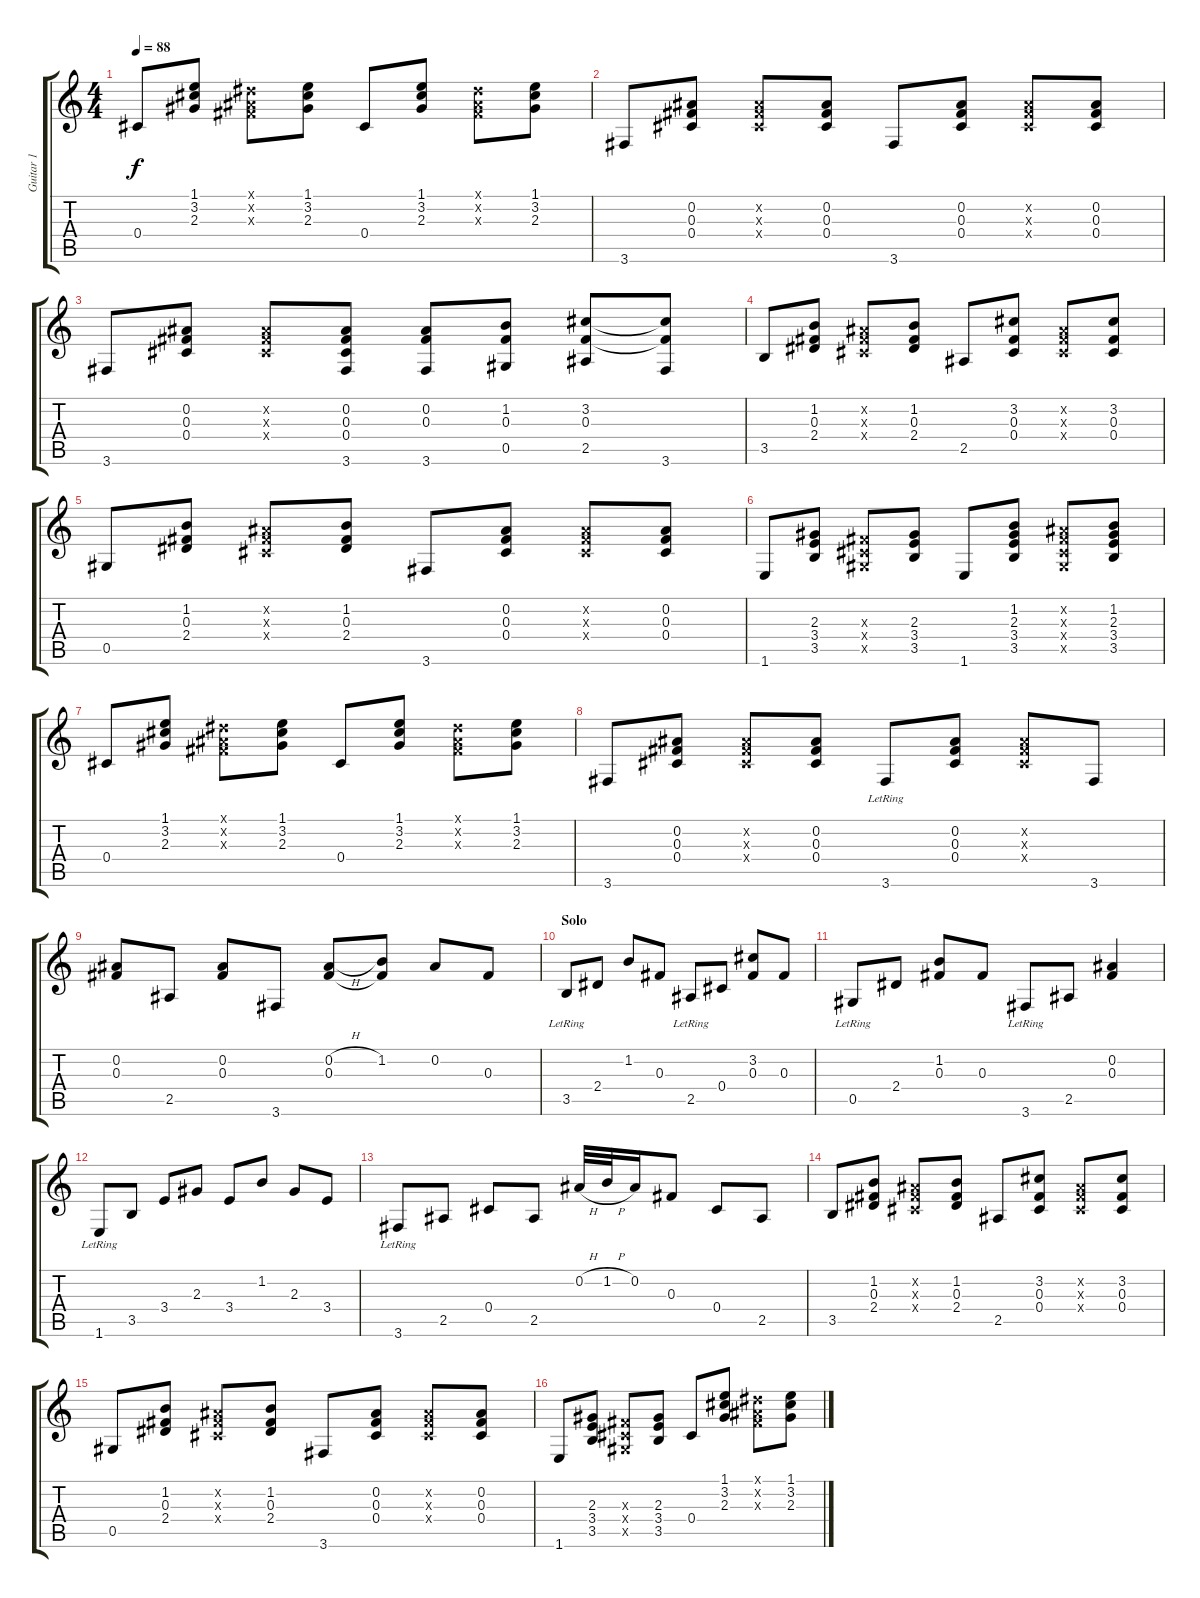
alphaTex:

\track ("Guitar 1" "Guitar 1") {instrument acousticguitarnylon}
\staff {score tabs}
\tuning (Eb4 Bb3 Gb3 Db3 Ab2 Eb2) {hide}
\ts (4 4)
\tempo 88
\clef g2
\ks c
0.4.8{dy f} (1.1 3.2 2.3).8 (0.1{x} 0.2{x} 0.3{x}).8 (1.1 3.2 2.3).8 0.4.8 (1.1 3.2 2.3).8 (0.1{x} 0.2{x} 0.3{x}).8 (1.1 3.2 2.3).8 |
3.6.8 (0.2 0.3 0.4).8 (0.2{x} 0.3{x} 0.4{x}).8 (0.2 0.3 0.4).8 3.6.8 (0.2 0.3 0.4).8 (0.2{x} 0.3{x} 0.4{x}).8 (0.2 0.3 0.4).8 |
3.6.8 (0.2 0.3 0.4).8 (0.2{x} 0.3{x} 0.4{x}).8 (0.2 0.3 0.4 3.6).8 (0.2 0.3 3.6).8 (1.2 0.3 0.5).8 (3.2 0.3 2.5).8 (3.2{t} 0.3{t} 3.6).8 |
3.5.8 (1.2 0.3 2.4).8 (0.2{x} 0.3{x} 0.4{x}).8 (1.2 0.3 2.4).8 2.5.8 (3.2 0.3 0.4).8 (0.2{x} 0.3{x} 0.4{x}).8 (3.2 0.3 0.4).8 |
0.5.8 (1.2 0.3 2.4).8 (0.2{x} 0.3{x} 0.4{x}).8 (1.2 0.3 2.4).8 3.6.8 (0.2 0.3 0.4).8 (0.2{x} 0.3{x} 0.4{x}).8 (0.2 0.3 0.4).8 |
1.6.8 (2.3 3.4 3.5).8 (0.3{x} 0.4{x} 0.5{x}).8 (2.3 3.4 3.5).8 1.6.8 (1.2 2.3 3.4 3.5).8 (0.2{x} 0.3{x} 0.4{x} 0.5{x}).8 (1.2 2.3 3.4 3.5).8 |
0.4.8 (1.1 3.2 2.3).8 (0.1{x} 0.2{x} 0.3{x}).8 (1.1 3.2 2.3).8 0.4.8 (1.1 3.2 2.3).8 (0.1{x} 0.2{x} 0.3{x}).8 (1.1 3.2 2.3).8 |
3.6.8 (0.2 0.3 0.4).8 (0.2{x} 0.3{x} 0.4{x}).8 (0.2 0.3 0.4).8 3.6{lr}.8 (0.2 0.3 0.4).8 (0.2{x} 0.3{x} 0.4{x}).8 3.6.8 |
(0.2 0.3).8 2.5.8 (0.2 0.3).8 3.6.8 (0.2{h} 0.3).8 (1.2 0.3{t}).8 0.2.8 0.3.8 |
\section ("" "Solo")
3.5{lr}.8 2.4.8 1.2.8 0.3.8 2.5{lr}.8 0.4.8 (3.2 0.3).8 0.3.8 |
0.5{lr}.8 2.4.8 (1.2 0.3).8 0.3.8 3.6{lr}.8 2.5.8 (0.2 0.3).4 |
1.6{lr}.8 3.5.8 3.4.8 2.3.8 3.4.8 1.2.8 2.3.8 3.4.8 |
3.6{lr}.8 2.5.8 0.4.8 2.5.8 0.2{h}.32 1.2{h}.32 0.2.16 0.3.8 0.4.8 2.5.8 |
3.5.8 (1.2 0.3 2.4).8 (0.2{x} 0.3{x} 0.4{x}).8 (1.2 0.3 2.4).8 2.5.8 (3.2 0.3 0.4).8 (0.2{x} 0.3{x} 0.4{x}).8 (3.2 0.3 0.4).8 |
0.5.8 (1.2 0.3 2.4).8 (0.2{x} 0.3{x} 0.4{x}).8 (1.2 0.3 2.4).8 3.6.8 (0.2 0.3 0.4).8 (0.2{x} 0.3{x} 0.4{x}).8 (0.2 0.3 0.4).8 |
1.6.8 (2.3 3.4 3.5).8 (0.3{x} 0.4{x} 0.5{x}).8 (2.3 3.4 3.5).8 0.4.8 (1.1 3.2 2.3).8 (0.1{x} 0.2{x} 0.3{x}).8 (1.1 3.2 2.3).8
